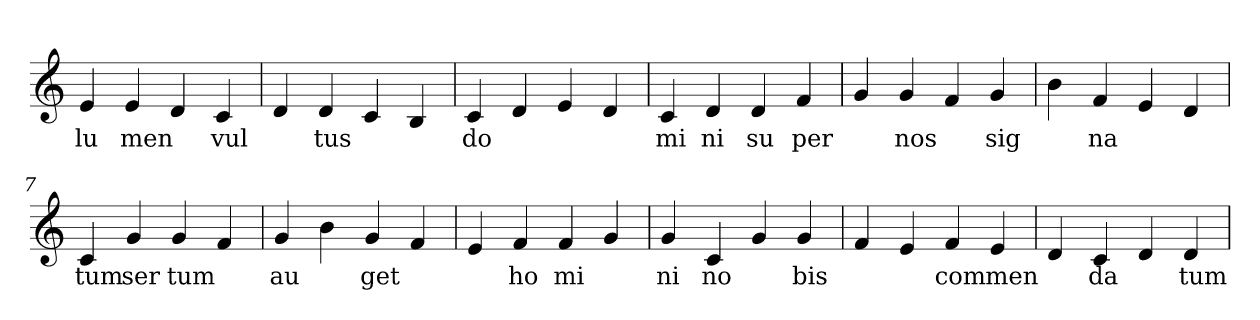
**kern	**text
*part1	*part1
*staff1	*staff1
*clefG2	*
=1	=1
4e	lu
4e	men
4d	.
4c	vul
=2	=2
4d	.
4d	tus
4c	.
4B	.
=3	=3
4c	do
4d	.
4e	.
4d	.
=4	=4
4c	mi
4d	ni
4d	su
4f	per
=5	=5
4g	.
4g	nos
4f	.
4g	sig
=6	=6
4b	.
4f	na
4e	.
4d	.
=7	=7
4c	tum
4g	ser
4g	tum
4f	.
=8	=8
4g	au
4b	.
4g	get
4f	.
=9	=9
4e	.
4f	ho
4f	mi
4g	.
=10	=10
4g	ni
4c	no
4g	.
4g	bis
=11	=11
4f	.
4e	.
4f	com
4e	men
=12	=12
4d	.
4c	da
4d	.
4d	tum
=	=
*-	*-
